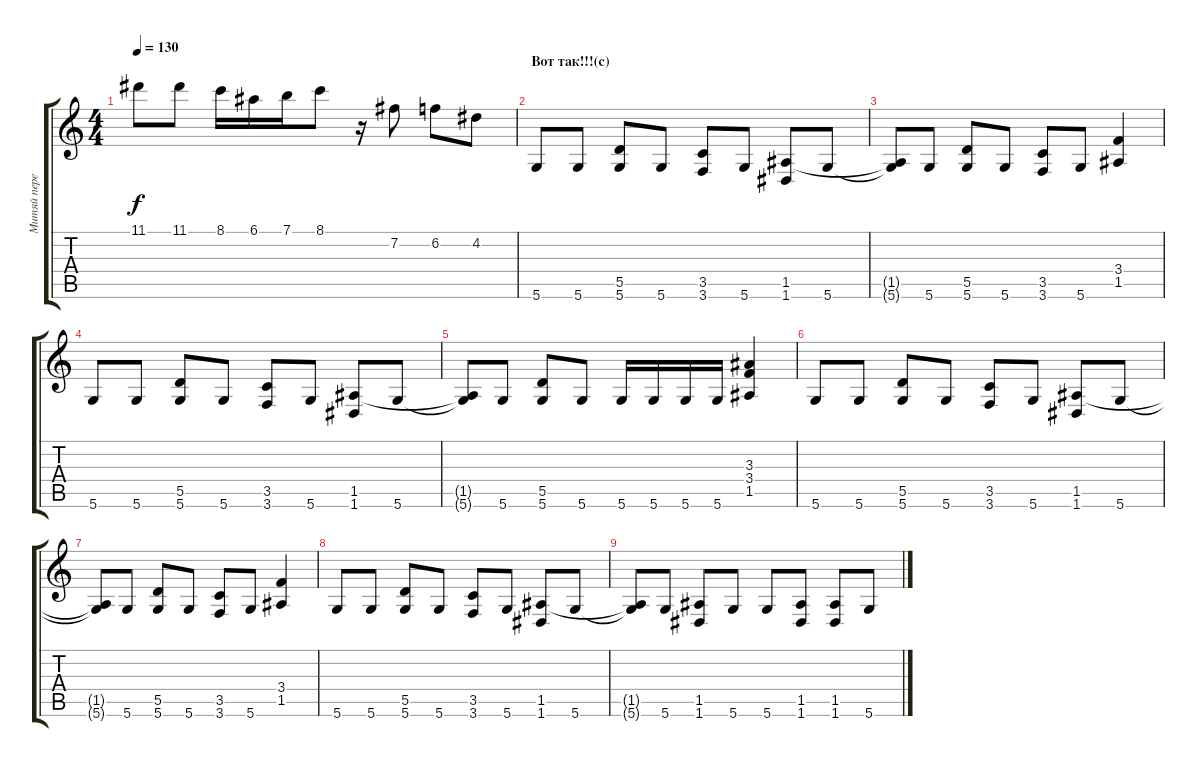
\track ("Митяй перегруженный" "Митяй пере") {instrument distortionguitar}
\staff {score tabs}
\tuning (E4 B3 G3 D3 A2 D2) {hide}
\ts (4 4)
\tempo 130
\clef g2
\ks c
11.1.8{dy f} 11.1.8 8.1.16 6.1.16 7.1.16 8.1.8 r.16 7.2.8 6.2.8 4.2.8 |
\section ("" "Вот так!!!(с)")
5.6.8 5.6.8 (5.5 5.6).8 5.6.8 (3.5 3.6).8 5.6.8 (1.5 1.6).8 5.6.8 |
(1.5{t} 5.6{t}).8 5.6.8 (5.5 5.6).8 5.6.8 (3.5 3.6).8 5.6.8 (3.4 1.5).4 |
5.6.8 5.6.8 (5.5 5.6).8 5.6.8 (3.5 3.6).8 5.6.8 (1.5 1.6).8 5.6.8 |
(1.5{t} 5.6{t}).8 5.6.8 (5.5 5.6).8 5.6.8 5.6.16 5.6.16 5.6.16 5.6.16 (3.3 3.4 1.5).4 |
5.6.8 5.6.8 (5.5 5.6).8 5.6.8 (3.5 3.6).8 5.6.8 (1.5 1.6).8 5.6.8 |
(1.5{t} 5.6{t}).8 5.6.8 (5.5 5.6).8 5.6.8 (3.5 3.6).8 5.6.8 (3.4 1.5).4 |
5.6.8 5.6.8 (5.5 5.6).8 5.6.8 (3.5 3.6).8 5.6.8 (1.5 1.6).8 5.6.8 |
(1.5{t} 5.6{t}).8 5.6.8 (1.5 1.6).8 5.6.8 5.6.8 (1.5 1.6).8 (1.5 1.6).8 5.6.8
